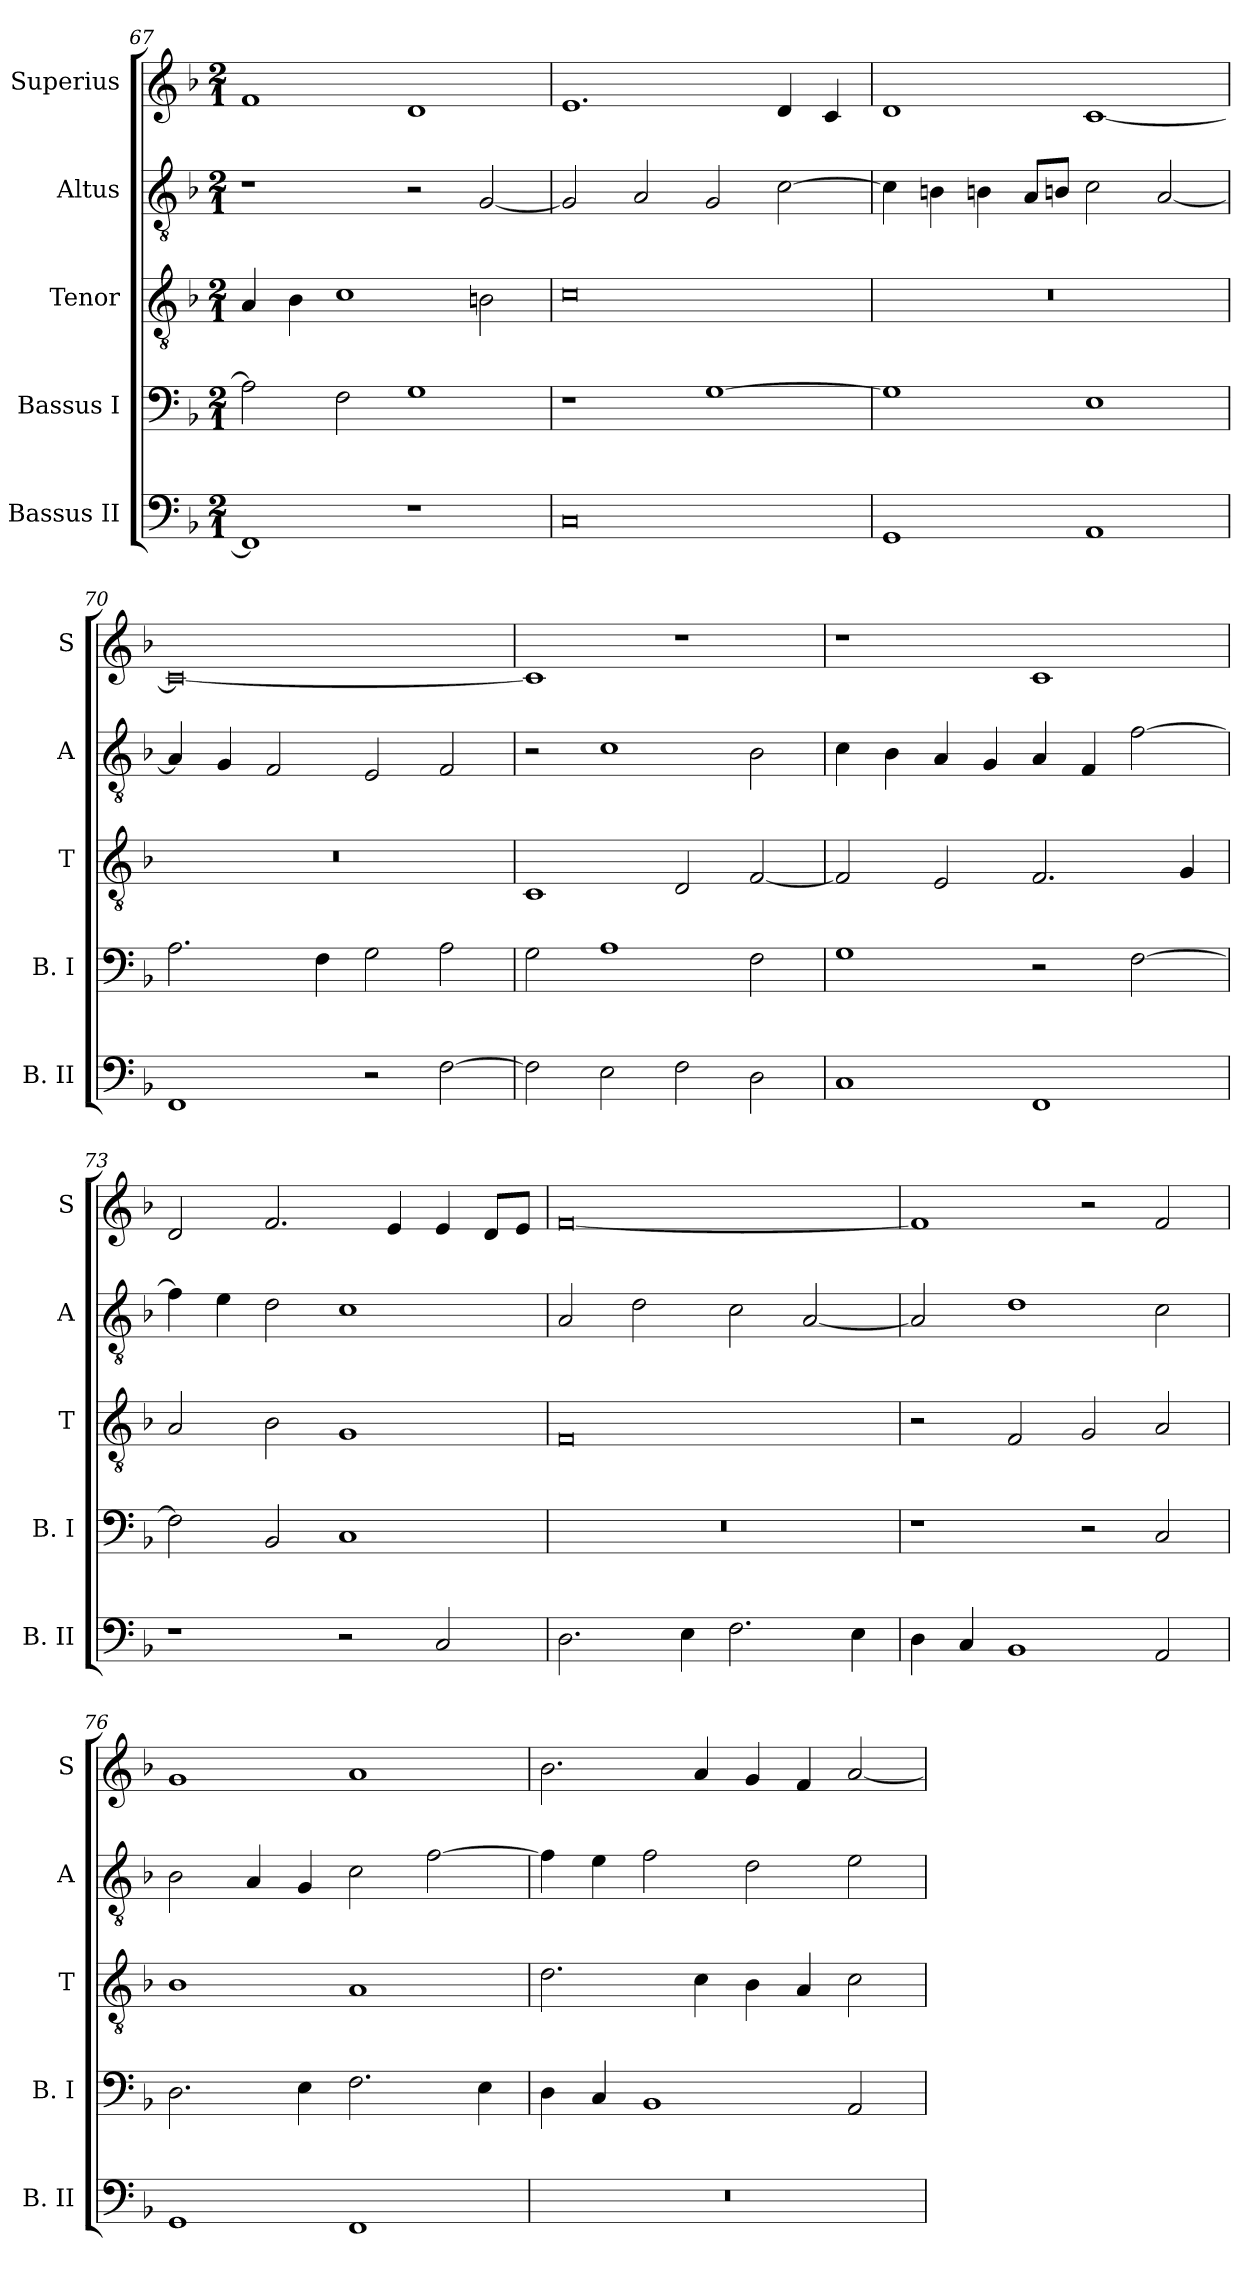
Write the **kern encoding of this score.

**kern	**kern	**kern	**kern	**kern
*part5	*part4	*part3	*part2	*part1
*staff5	*staff4	*staff3	*staff2	*staff1
*I"Bassus II	*I"Bassus I	*I"Tenor	*I"Altus	*I"Superius
*I'B. II	*I'B. I	*I'T	*I'A	*I'S
*clefF4	*clefF4	*clefGv2	*clefGv2	*clefG2
*k[b-]	*k[b-]	*k[b-]	*k[b-]	*k[b-]
*F:	*F:	*F:	*F:	*F:
*M2/1	*M2/1	*M2/1	*M2/1	*M2/1
=67	=67	=67	=67	=67
1FF]	2A]	4A	1r	1f
.	.	4B-	.	.
.	2F	1c	.	.
1r	1G	.	2r	1d
.	.	2Bn	[2G	.
=68	=68	=68	=68	=68
0C	1r	0c	2G]	1.e
.	.	.	2A	.
.	[1G	.	2G	.
.	.	.	[2c	4d
.	.	.	.	4c
=69	=69	=69	=69	=69
1GG	1G]	0r	4c]	1d
.	.	.	4Bn	.
.	.	.	4Bn	.
.	.	.	8AL	.
.	.	.	8BnJ	.
1AA	1E	.	2c	[1c
.	.	.	[2A	.
=70	=70	=70	=70	=70
1FF	2.A	0r	4A]	0c_
.	.	.	4G	.
.	.	.	2F	.
.	4F	.	.	.
2r	2G	.	2E	.
[2F	2A	.	2F	.
=71	=71	=71	=71	=71
2F]	2G	1C	2r	1c]
2E	1A	.	1c	.
2F	.	2D	.	1r
2D	2F	[2F	2B-	.
=72	=72	=72	=72	=72
1C	1G	2F]	4c	1r
.	.	.	4B-	.
.	.	2E	4A	.
.	.	.	4G	.
1FF	2r	2.F	4A	1c
.	.	.	4F	.
.	[2F	.	[2f	.
.	.	4G	.	.
=73	=73	=73	=73	=73
1r	2F]	2A	4f]	2d
.	.	.	4e	.
.	2BB-	2B-	2d	2.f
2r	1C	1G	1c	.
.	.	.	.	4e
2C	.	.	.	4e
.	.	.	.	8dL
.	.	.	.	8eJ
=74	=74	=74	=74	=74
2.D	0r	0F	2A	[0f
.	.	.	2d	.
4E	.	.	.	.
2.F	.	.	2c	.
.	.	.	[2A	.
4E	.	.	.	.
=75	=75	=75	=75	=75
4D	1r	2r	2A]	1f]
4C	.	.	.	.
1BB-	.	2F	1d	.
.	2r	2G	.	2r
2AA	2C	2A	2c	2f
=76	=76	=76	=76	=76
1GG	2.D	1B-	2B-	1g
.	.	.	4A	.
.	4E	.	4G	.
1FF	2.F	1A	2c	1a
.	.	.	[2f	.
.	4E	.	.	.
=77	=77	=77	=77	=77
0r	4D	2.d	4f]	2.b-
.	4C	.	4e	.
.	1BB-	.	2f	.
.	.	4c	.	4a
.	.	4B-	2d	4g
.	.	4A	.	4f
.	2AA	2c	2e	[2a
=	=	=	=	=
*-	*-	*-	*-	*-
